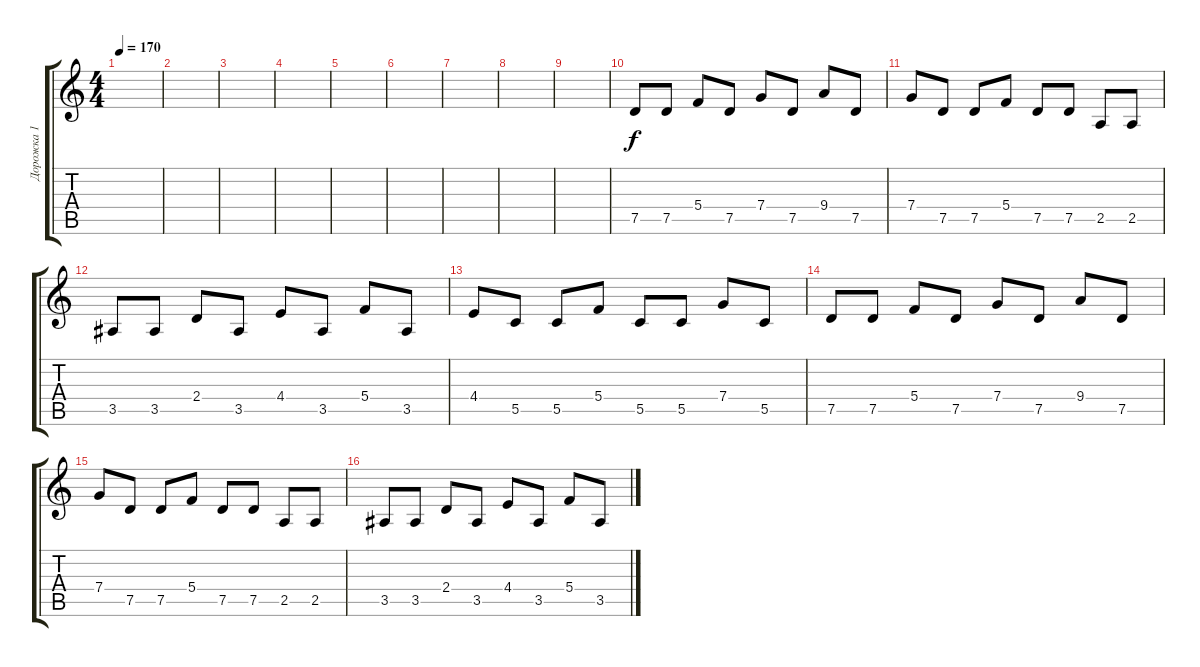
\track ("Дорожка 1" "Дорожка 1") {instrument distortionguitar}
\staff {score tabs}
\tuning (D4 A3 F3 C3 G2 D2) {hide}
\ts (4 4)
\tempo 170
\clef g2
\ks c
|
|
|
|
|
|
|
|
|
7.5.8 7.5.8 5.4.8 7.5.8 7.4.8 7.5.8 9.4.8 7.5.8 |
7.4.8 7.5.8 7.5.8 5.4.8 7.5.8 7.5.8 2.5.8 2.5.8 |
3.5.8 3.5.8 2.4.8 3.5.8 4.4.8 3.5.8 5.4.8 3.5.8 |
4.4.8 5.5.8 5.5.8 5.4.8 5.5.8 5.5.8 7.4.8 5.5.8 |
7.5.8 7.5.8 5.4.8 7.5.8 7.4.8 7.5.8 9.4.8 7.5.8 |
7.4.8 7.5.8 7.5.8 5.4.8 7.5.8 7.5.8 2.5.8 2.5.8 |
3.5.8 3.5.8 2.4.8 3.5.8 4.4.8 3.5.8 5.4.8 3.5.8
